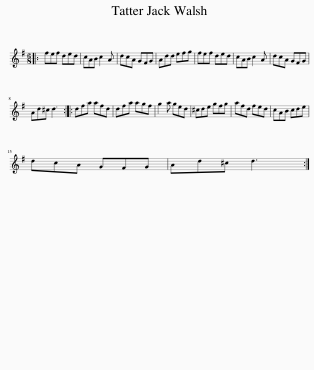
X:1
L:1/8
M:6/8
I:linebreak $
K:G
V:1 treble
V:1
|: fef ded | cAB c2 A | dcA GFG | Add efg | fef ded | %5
 cAB c2 A | dcA GFG |$ Ad^c d3 :: dfa afd | dfa agf | %10
 g2 a ged | ^cde gfg | afd fed | cAB cde |$ dcA GFG | %15
 Ad^c d3 :| %16
